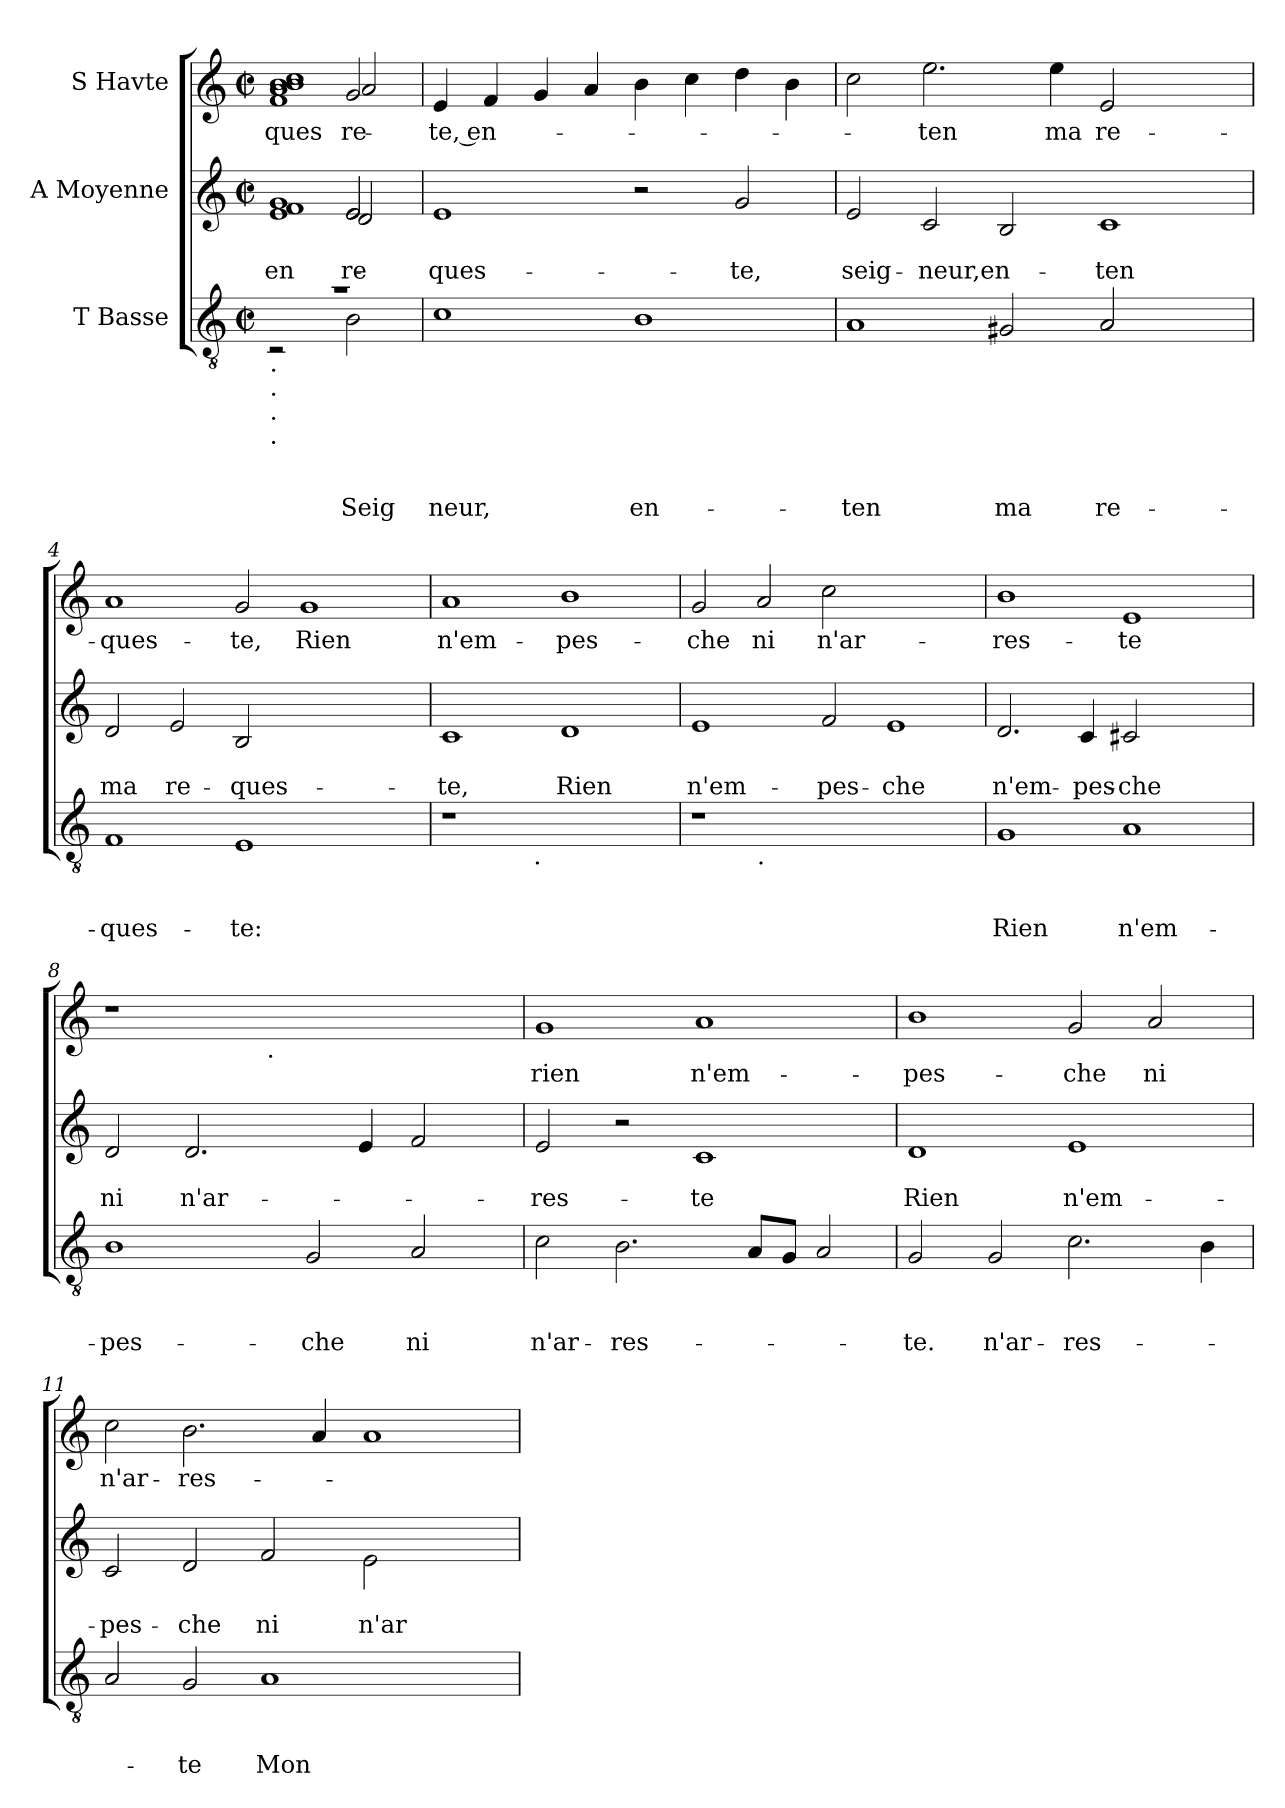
**kern	**text	**text	**text	**kern	**text	**text	**kern	**text
*part3	*part3	*part3	*part3	*part2	*part2	*part2	*part1	*part1
*staff3	*staff3	*staff3	*staff3	*staff2	*staff2	*staff2	*staff1	*staff1
*I"T Basse	*	*	*	*I"A Moyenne	*	*	*I"S Havte	*
*clefGv2	*	*	*	*clefG2	*	*	*clefG2	*
*k[]	*	*	*	*k[]	*	*	*k[]	*
*C:	*	*	*	*C:	*	*	*C:	*
*M2/2	*	*	*	*M2/2	*	*	*M2/2	*
*met(c|)	*	*	*	*met(c|)	*	*	*met(c|)	*
=1	=1	=1	=1	=1	=1	=1	=1	=1
*^	*	*	*	*	*	*	*	*
!	!	!	!	!	!	!	!	!LO:TX:b:t=.	!
!	!	!	!	!	!	!	!	!LO:TX:b:t=.	!
!LO:TX:b:t=.	!	!	!	!	!	!	!	!	!
!LO:TX:b:t=.	!	!	!	!	!	!	!	!	!
!LO:TX:b:t=.	!	!	!	!	!	!	!	!	!
!LO:TX:b:t=.	!	!	!	!	!	!	!	!	!
!	!	!	!	!	!	!	!LO:LY:b	!	!LO:LY:b
*	*	*	*	*	*^	*	*	*^	*
*	*	*	*	*	*	*^	*	*	*	*^	*
*	*	*	*	*	*	*	*^	*	*	*	*	*	*
1ra	2rC	.	.	.	1e 1f 1g	2ryy	2ryy	2ryy	.	en-	1f 1a 1b 1b 1cc	2ryy	2ryy	ques-
!	!	!	!	!LO:LY:b	!	!	!	!	!	!LO:LY:b	!	!	!	!
!	!	!	!	!	!	!	!	!	!	!LO:LY:b	!	!	!	!
!	!	!	!	!	!	!	!	!	!	!LO:LY:b	!	!	!	!LO:LY:b
!	!	!	!	!	!	!	!	!	!	!	!	!	!	!LO:LY:b
.	2B\	.	.	Seig-	.	2e/	2d/	2e/	.	re-	.	2g/	2a/	re-
!!LO:LB:g=z
=2	=2	=2	=2	=2	=2	=2	=2	=2	=2	=2	=2	=2	=2	=2
!	!	!	!	!LO:LY:b	!	!	!	!	!	!LO:LY:b	!	!	!	!LO:LY:b:rj
*v	*v	*	*	*	*	*	*	*	*	*	*v	*v	*v	*
*	*	*	*	*v	*v	*v	*v	*	*	*	*
1c	.	.	-neur,	1e	.	-ques-	4e/	-te, en-
.	.	.	.	.	.	.	4f/	.
.	.	.	.	.	.	.	4g/	.
.	.	.	.	.	.	.	4a/	.
!	!	!	!LO:LY:b	!	!	!	!	!
1B	.	.	en-	2r	.	.	4b\	.
.	.	.	.	.	.	.	4cc\	.
!	!	!	!	!	!	!LO:LY:b	!	!
.	.	.	.	2g/	.	-te,	4dd\	.
.	.	.	.	.	.	.	4b\	.
=3	=3	=3	=3	=3	=3	=3	=3	=3
!	!	!	!LO:LY:b	!	!	!LO:LY:b	!	!
1A	.	.	-ten	2e/	.	seig-	2cc\	.
!	!	!	!	!	!	!LO:LY:b	!	!LO:LY:b
.	.	.	.	2c/	.	-neur,en-	2.ee\	-ten
!	!	!	!LO:LY:b	!	!	!	!	!
2G#X/	.	.	ma	2B/	.	.	.	.
!	!	!	!	!	!	!	!	!LO:LY:b
.	.	.	.	.	.	.	4ee\	ma
!	!	!	!LO:LY:b	!	!	!LO:LY:b	!	!LO:LY:b
2A/	.	.	re-	1c	.	-ten	2e/	re-
2ryy	.	.	.	.	.	.	2ryy	.
=4	=4	=4	=4	=4	=4	=4	=4	=4
!	!	!	!LO:LY:b	!	!	!LO:LY:b	!	!LO:LY:b
1F	.	.	-ques-	2d/	.	ma	1a	-ques-
!	!	!	!	!	!	!LO:LY:b	!	!
.	.	.	.	2e/	.	re-	.	.
!	!	!	!LO:LY:b	!	!	!LO:LY:b:rj	!	!LO:LY:b
1E	.	.	-te:	2B/	.	-ques-	2g/	-te,
!	!	!	!	!	!	!	!	!LO:LY:b
.	.	.	.	1ryy	.	.	1g	Rien
2ryy	.	.	.	.	.	.	.	.
=5	=5	=5	=5	=5	=5	=5	=5	=5
!	!	!	!	!	!	!LO:LY:b	!	!LO:LY:b
*^	*	*	*	*	*	*	*	*
1r	2..ryy	.	.	.	1c	.	-te,	1a	n'em-
!	!LO:TX:b:t=.	!	!	!	!	!	!	!	!
.	1ryy	.	.	.	.	.	.	.	.
!	!	!	!	!	!	!	!LO:LY:b	!	!LO:LY:b:rj
1ryy	.	.	.	.	1d	.	Rien	1b	-pes-
.	8ryy	.	.	.	.	.	.	.	.
=6	=6	=6	=6	=6	=6	=6	=6	=6	=6
!	!	!	!	!	!	!	!LO:LY:b	!	!LO:LY:b
1r	2ryy	.	.	.	1e	.	n'em-	2g/	-che
!	!LO:TX:b:t=.	!	!	!	!	!	!	!	!
!	!	!	!	!	!	!	!	!	!LO:LY:b
.	0ryy	.	.	.	.	.	.	2a/	ni
!	!	!	!	!	!	!	!LO:LY:b	!	!LO:LY:b
1.ryy	.	.	.	.	2f/	.	-pes-	2cc\	n'ar-
!	!	!	!	!	!	!	!LO:LY:b	!	!
.	.	.	.	.	1e	.	-che	1ryy	.
=7	=7	=7	=7	=7	=7	=7	=7	=7	=7
!	!	!	!	!LO:LY:b	!	!	!LO:LY:b	!	!LO:LY:b
*v	*v	*	*	*	*	*	*	*	*
1G	.	.	Rien	2.d/	.	n'em-	1b	-res-
!	!	!	!	!	!	!LO:LY:b:rj	!	!
.	.	.	.	4c/	.	-pes-	.	.
!	!	!	!LO:LY:b	!	!	!LO:LY:b	!	!LO:LY:b
1A	.	.	n'em-	2c#X/	.	-che	1e	-te
.	.	.	.	2ryy	.	.	.	.
!!LO:LB:g=z
=8	=8	=8	=8	=8	=8	=8	=8	=8
!	!	!	!	!	!	!	!LO:TX:a:t=1 2	!
!	!	!	!LO:LY:b	!	!	!LO:LY:b	!	!
*	*	*	*	*	*	*	*^	*
1B	.	.	-pes-	2d/	.	ni	1r	2ryy	.
!	!	!	!	!	!	!LO:LY:b:rj	!	!	!
.	.	.	.	2.d/	.	n'ar-	.	4ryy	.
.	.	.	.	.	.	.	.	16.ryy	.
!	!	!	!	!	!	!	!	!LO:TX:b:t=.	!
.	.	.	.	.	.	.	.	1ryy	.
!	!	!	!LO:LY:b	!	!	!	!	!	!
2G/	.	.	-che	.	.	.	1ryy	.	.
.	.	.	.	4e/	.	.	.	.	.
!	!	!	!LO:LY:b	!	!	!	!	!	!
2A/	.	.	ni	2f/	.	.	.	.	.
.	.	.	.	.	.	.	.	8ryy	.
.	.	.	.	.	.	.	.	32ryy	.
=9	=9	=9	=9	=9	=9	=9	=9	=9	=9
!	!	!	!LO:LY:b	!	!	!LO:LY:b	!	!	!LO:LY:b
*	*	*	*	*	*	*	*v	*v	*
2c\	.	.	n'ar-	2e/	.	-res-	1g	rien
!	!	!	!LO:LY:b:rj	!	!	!	!	!
2.B\	.	.	-res-	2r	.	.	.	.
!	!	!	!	!	!	!LO:LY:b	!	!LO:LY:b
.	.	.	.	1c	.	-te	1a	n'em-
8A/L	.	.	.	.	.	.	.	.
8G/J	.	.	.	.	.	.	.	.
2A/	.	.	.	.	.	.	.	.
=10	=10	=10	=10	=10	=10	=10	=10	=10
!	!	!	!LO:LY:b	!	!	!LO:LY:b	!	!LO:LY:b
2G/	.	.	-te.	1d	.	Rien	1b	-pes-
!	!	!	!LO:LY:b	!	!	!	!	!
2G/	.	.	n'ar-	.	.	.	.	.
!	!	!	!LO:LY:b:rj	!	!	!LO:LY:b	!	!LO:LY:b
2.c\	.	.	-res-	1e	.	n'em-	2g/	-che
!	!	!	!	!	!	!	!	!LO:LY:b
.	.	.	.	.	.	.	2a/	ni
4B\	.	.	.	.	.	.	.	.
=11	=11	=11	=11	=11	=11	=11	=11	=11
!	!	!	!	!	!	!LO:LY:b	!	!LO:LY:b
2A/	.	.	.	2c/	.	-pes-	2cc\	n'ar-
!	!	!	!LO:LY:b	!	!	!LO:LY:b	!	!LO:LY:b:rj
2G/	.	.	-te	2d/	.	-che	2.b\	-res-
!	!	!	!LO:LY:b	!	!	!LO:LY:b	!	!
1A	.	.	Mon	2f/	.	ni	.	.
.	.	.	.	.	.	.	4a/	.
!	!	!	!	!	!	!LO:LY:b:rj	!	!
.	.	.	.	2e\	.	n'ar-	1a	.
2ryy	.	.	.	2ryy	.	.	.	.
=	=	=	=	=	=	=	=	=
*-	*-	*-	*-	*-	*-	*-	*-	*-
